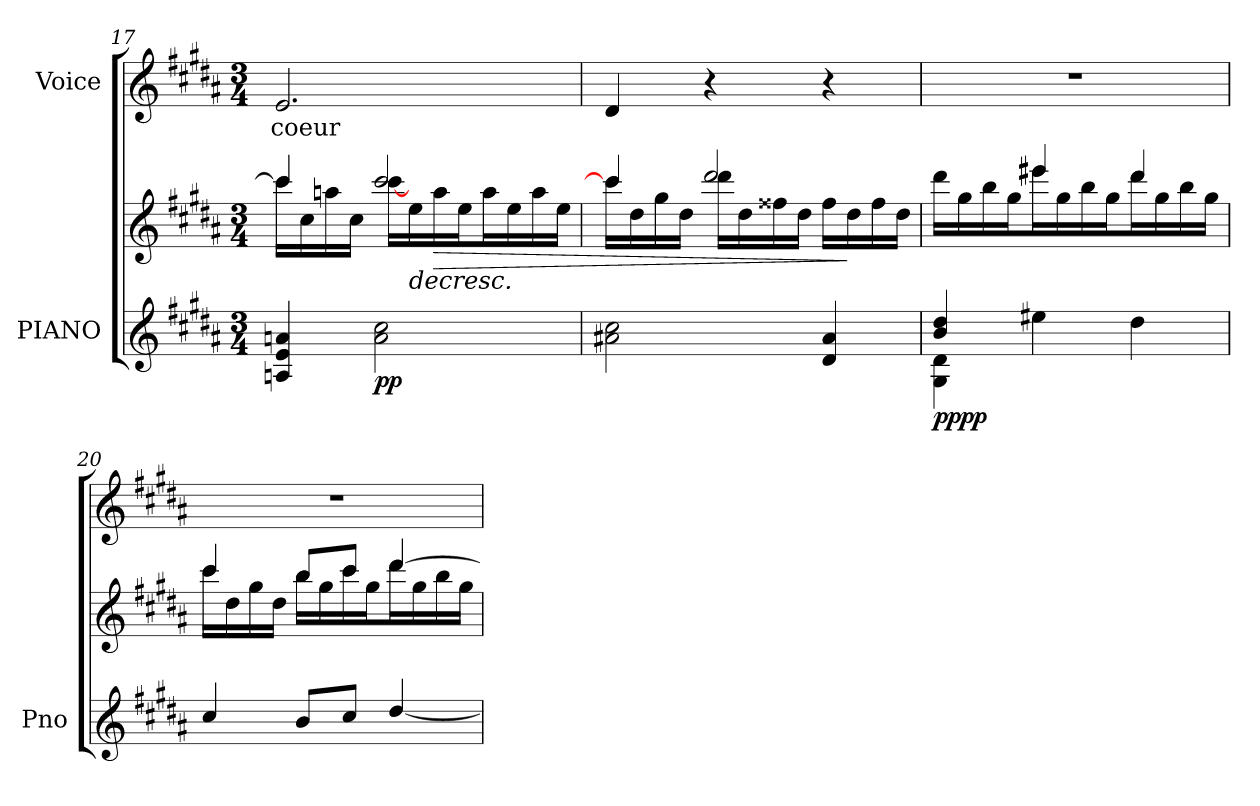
**kern	**kern	**dynam	**kern	**text
*part2	*part2	*part2	*part1	*part1
*staff3	*staff2	*staff2/3	*staff1	*staff1
*I"PIANO	*	*	*I"Voice	*
*I'Pno	*	*	*	*
*clefG2	*clefG2	*	*clefG2	*
*k[f#c#g#d#a#]	*k[f#c#g#d#a#]	*	*k[f#c#g#d#a#]	*
*M3/4	*M3/4	*	*M3/4	*
=17	=17	=17	=17	=17
*	*^	*	*	*
!	!	!	!	!	!LO:LY:b
4An/ 4e/ 4an/	4ccc#/	16ccc#\LL]	.	2.e/	coeur
.	.	16cc#\	.	.	.
.	.	16aan\	.	.	.
.	.	16cc#\JJ	.	.	.
!	!	!	!LO:DY:b=2	!	!
!	!	!	!LO:DY:n=1:b	!	!
2a\ 2cc#\	2ccc#/	[16ccc#\LL	p p	.	.
!	!	!	!LO:HP:b	!	!
.	.	16ee\	>	.	.
!	!	!	!LO:HP:b	!	!
.	.	16aa\	>	.	.
.	.	16ee\J	.	.	.
.	.	16aa\L	.	.	.
.	.	16ee\	.	.	.
.	.	16aa\	.	.	.
.	.	16ee\JJ	.	.	.
!!LO:PB:g=z
=18	=18	=18	=18	=18	=18
2a#X\ 2cc#\	4ccc#/	16ccc#\LL]	.	4d#/	.
.	.	16dd#\	.	.	.
.	.	16gg#\	.	.	.
.	.	16dd#\JJ	.	.	.
.	2ddd#/	16ddd#\LL	.	4r	.
.	.	16dd#\	.	.	.
.	.	16ff##X\	.	.	.
.	.	16dd#\JJ	.	.	.
4d#/ 4a#/	.	16ff##\LL	.	4r	.
.	.	16dd#\	]	.	.
.	.	16ff##\	.	.	.
.	.	16dd#\JJ	]	.	.
!!LO:LB:g=z
=19	=19	=19	=19	=19	=19
*^	*	*	*	*	*
!	!	!	!	!LO:DY:b=2	!	!
!	!	!	!	!LO:DY:n=1:b	!	!
4b/ 4dd#/	4G#\ 4d#\	4ryy	16ddd#\LL	pp pp	2.r	.
.	.	.	16gg#\	.	.	.
.	.	.	16bb\	.	.	.
.	.	.	16gg#\J	.	.	.
4ee#X\	2ryy	4eee#X/	16eee#\L	.	.	.
.	.	.	16gg#\	.	.	.
.	.	.	16bb\	.	.	.
.	.	.	16gg#\J	.	.	.
4dd#\	.	4ddd#/	16ddd#\L	.	.	.
.	.	.	16gg#\	.	.	.
.	.	.	16bb\	.	.	.
.	.	.	16gg#\JJ	.	.	.
*v	*v	*	*	*	*	*
=20	=20	=20	=20	=20	=20
4cc#/	4ccc#/	16ccc#\LL	.	2.r	.
.	.	16dd#\	.	.	.
.	.	16gg#\	.	.	.
.	.	16dd#\JJ	.	.	.
8b/L	8bb/L	16bb\LL	.	.	.
.	.	16gg#\	.	.	.
8cc#/J	8ccc#/J	16ccc#\	.	.	.
.	.	16gg#\J	.	.	.
[4dd#/	[4ddd#/	16ddd#\L	.	.	.
.	.	16gg#\	.	.	.
.	.	16bb\	.	.	.
.	.	16gg#\JJ	.	.	.
*	*v	*v	*	*	*
=	=	=	=	=
*-	*-	*-	*-	*-
